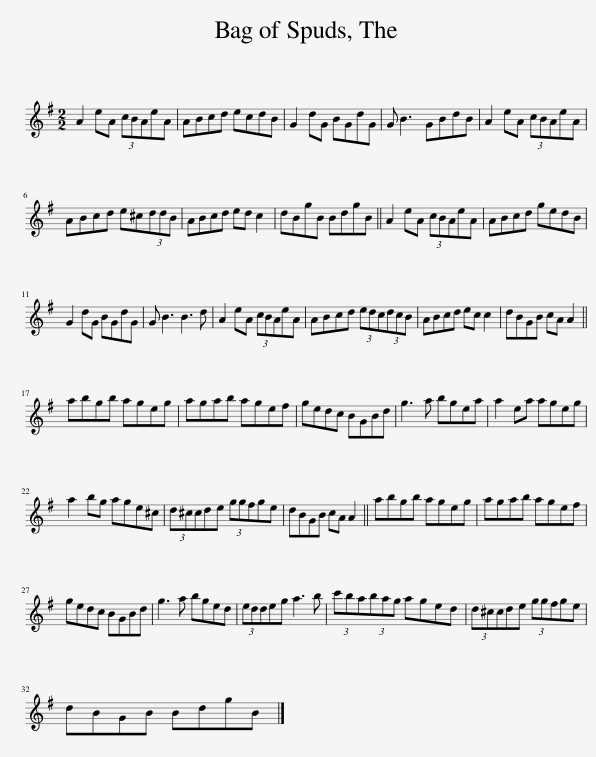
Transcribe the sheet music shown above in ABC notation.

X:1
L:1/8
M:2/2
I:linebreak $
K:G
V:1 treble
V:1
 A2 eA (3cBAeA | ABcd ecdB | G2 dG BGdG | G B3 GBdB | A2 eA (3cBAeA |$ %5
 ABcd e^c(3ddB | ABcd ed c2 | dBgB BdgB || A2 eA (3cBAeA | ABcd gedB |$ %10
 G2 dG BGdG | G B3 B3 d | A2 eA (3cBAeA | ABcd (3edc(3dcB | ABcd ec c2 | %15
 dBGB cA A2 ||$ abgb ageg | agab agef | gedc BGBd | g3 a bgea | %20
 a2 ea ageg |$ a2 bg age^c | (3d^ccde (3ggfge | dBGB cA A2 || abgb ageg | %25
 agab agef |$ gedc BGBd | g3 a bged | (3eddeg a3 b | (3c'ba(3bag aged | %30
 (3d^ccde (3ggfge |$ dBGB BdgB |] %32
